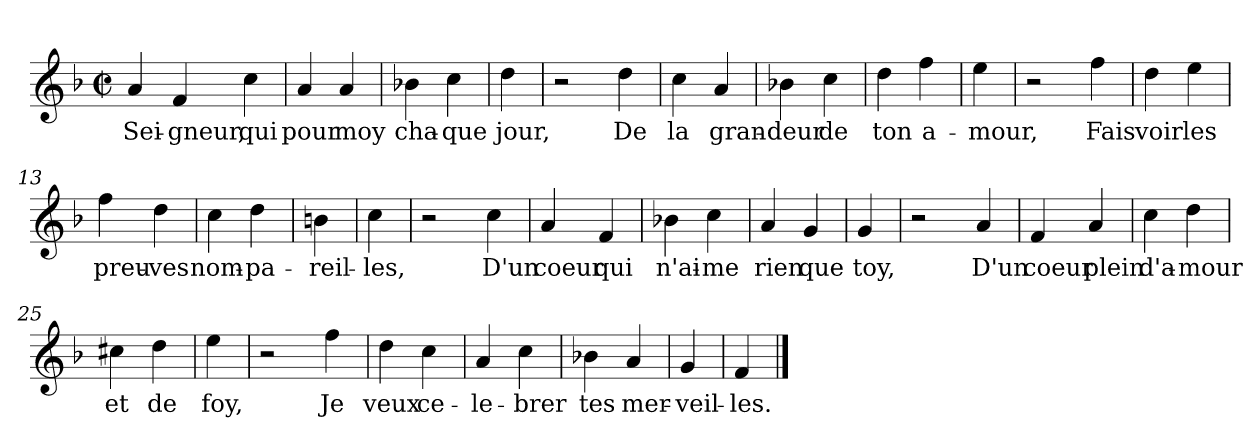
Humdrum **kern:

**kern	**text
*part1	*part1
*staff1	*staff1
*clefG2	*
*k[b-]	*
*F:	*
*M2/2	*
*met(c|)	*
=1	=1
4a	Sei-
4f	-gneur,
4cc	qui
=3	=3
4a	pour
4a	moy
=4	=4
4b-X	cha-
4cc	-que
=5	=5
4dd	jour,
=6	=6
2r	.
4dd	De
=7	=7
4cc	la
4a	gran-
=8	=8
4b-X	-deur
4cc	de
=9	=9
4dd	ton
4ff	a-
=10	=10
4ee	-mour,
=11	=11
2r	.
4ff	Fais
=12	=12
4dd	voir
4ee	les
=13	=13
4ff	preu-
4dd	-ves
=14	=14
4cc	nom-
4dd	-pa-
=15	=15
4b	-reil-
=16	=16
4cc	-les,
=17	=17
2r	.
4cc	D'un
=18	=18
4a	coeur
4f	qui
=19	=19
4b-X	n'ai-
4cc	-me
=20	=20
4a	rien
4g	que
=21	=21
4g	toy,
=22	=22
2r	.
4a	D'un
=23	=23
4f	coeur
4a	plein
=24	=24
4cc	d'a-
4dd	-mour
=25	=25
4cc#X	et
4dd	de
=26	=26
4ee	foy,
=27	=27
2r	.
4ff	Je
=28	=28
4dd	veux
4cc	ce-
=29	=29
4a	-le-
4cc	-brer
=30	=30
4b-X	tes
4a	mer-
=31	=31
4g	-veil-
=32	=32
4f	-les.
==	==
*-	*-
